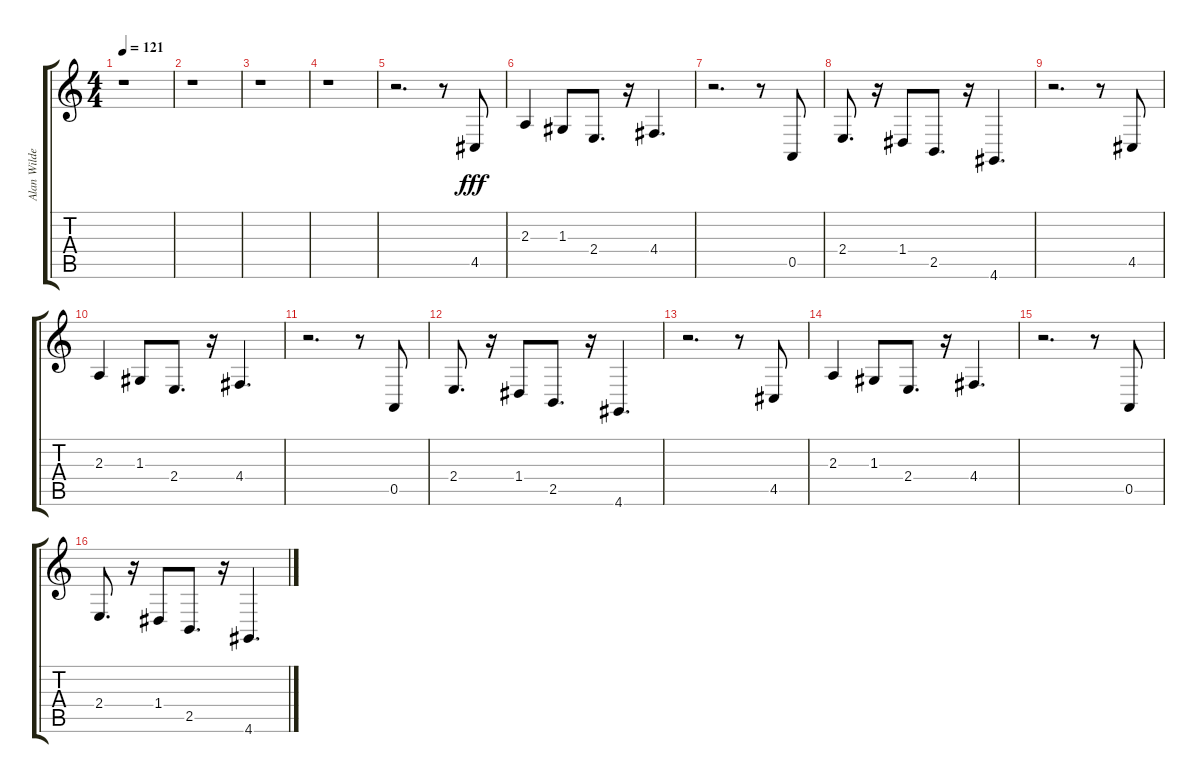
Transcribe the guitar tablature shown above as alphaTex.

\track ("Alan Wilder - Synth I" "Alan Wilde") {instrument fx4atmosphere}
\staff {score tabs}
\tuning (E4 B3 G3 D3 A2 E2) {hide}
\ts (4 4)
\tempo 121
\clef g2
\ks c
r.1{dy ff} |
r.1 |
r.1 |
r.1 |
r.2{d} r.8 4.5.8{dy fff} |
2.3.4 1.3.8 2.4.8{d} r.16 4.4.4{d} |
r.2{d} r.8 0.5.8 |
2.4.8{d} r.16 1.4.8 2.5.8{d} r.16 4.6.4{d} |
r.2{d} r.8 4.5.8 |
2.3.4 1.3.8 2.4.8{d} r.16 4.4.4{d} |
r.2{d} r.8 0.5.8 |
2.4.8{d} r.16 1.4.8 2.5.8{d} r.16 4.6.4{d} |
r.2{d} r.8 4.5.8 |
2.3.4 1.3.8 2.4.8{d} r.16 4.4.4{d} |
r.2{d} r.8 0.5.8 |
2.4.8{d} r.16 1.4.8 2.5.8{d} r.16 4.6.4{d}
